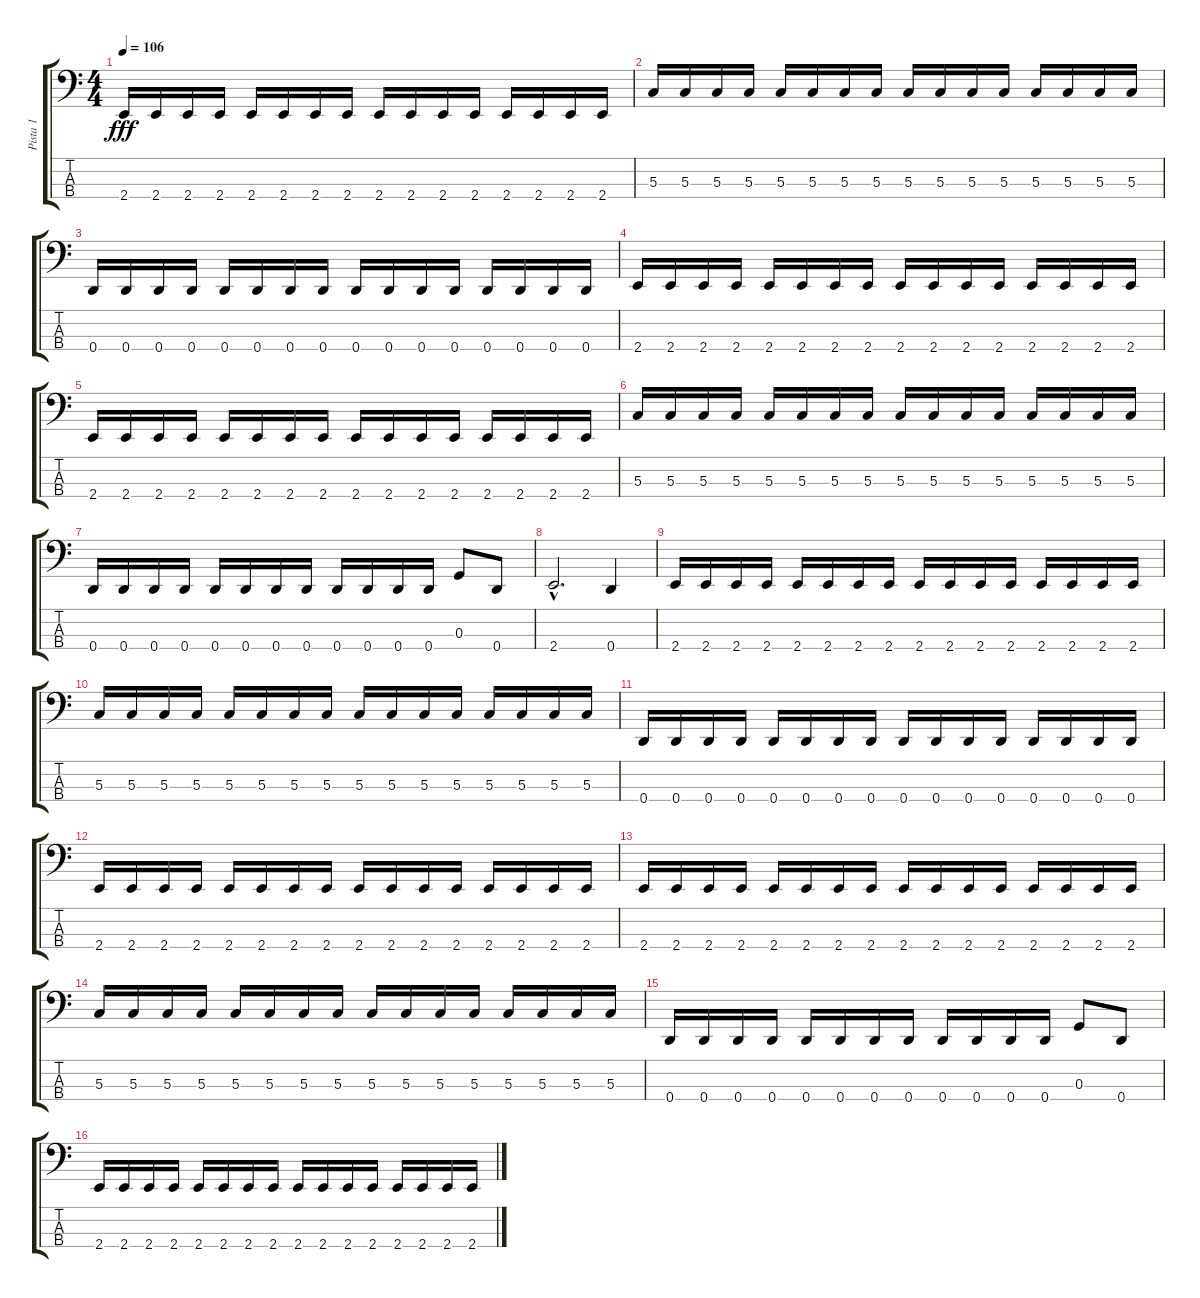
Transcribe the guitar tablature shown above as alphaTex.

\track ("Pista 1" "Pista 1") {instrument electricbasspick}
\staff {score tabs}
\tuning (F2 C2 G1 D1) {hide}
\ts (4 4)
\tempo 106
\clef f4
\ks c
2.4.16{dy fff} 2.4.16 2.4.16 2.4.16 2.4.16 2.4.16 2.4.16 2.4.16 2.4.16 2.4.16 2.4.16 2.4.16 2.4.16 2.4.16 2.4.16 2.4.16 |
5.3.16 5.3.16 5.3.16 5.3.16 5.3.16 5.3.16 5.3.16 5.3.16 5.3.16 5.3.16 5.3.16 5.3.16 5.3.16 5.3.16 5.3.16 5.3.16 |
0.4.16 0.4.16 0.4.16 0.4.16 0.4.16 0.4.16 0.4.16 0.4.16 0.4.16 0.4.16 0.4.16 0.4.16 0.4.16 0.4.16 0.4.16 0.4.16 |
2.4.16 2.4.16 2.4.16 2.4.16 2.4.16 2.4.16 2.4.16 2.4.16 2.4.16 2.4.16 2.4.16 2.4.16 2.4.16 2.4.16 2.4.16 2.4.16 |
2.4.16 2.4.16 2.4.16 2.4.16 2.4.16 2.4.16 2.4.16 2.4.16 2.4.16 2.4.16 2.4.16 2.4.16 2.4.16 2.4.16 2.4.16 2.4.16 |
5.3.16 5.3.16 5.3.16 5.3.16 5.3.16 5.3.16 5.3.16 5.3.16 5.3.16 5.3.16 5.3.16 5.3.16 5.3.16 5.3.16 5.3.16 5.3.16 |
0.4.16 0.4.16 0.4.16 0.4.16 0.4.16 0.4.16 0.4.16 0.4.16 0.4.16 0.4.16 0.4.16 0.4.16 0.3.8 0.4.8 |
2.4{hac}.2{d} 0.4.4 |
2.4.16 2.4.16 2.4.16 2.4.16 2.4.16 2.4.16 2.4.16 2.4.16 2.4.16 2.4.16 2.4.16 2.4.16 2.4.16 2.4.16 2.4.16 2.4.16 |
5.3.16 5.3.16 5.3.16 5.3.16 5.3.16 5.3.16 5.3.16 5.3.16 5.3.16 5.3.16 5.3.16 5.3.16 5.3.16 5.3.16 5.3.16 5.3.16 |
0.4.16 0.4.16 0.4.16 0.4.16 0.4.16 0.4.16 0.4.16 0.4.16 0.4.16 0.4.16 0.4.16 0.4.16 0.4.16 0.4.16 0.4.16 0.4.16 |
2.4.16 2.4.16 2.4.16 2.4.16 2.4.16 2.4.16 2.4.16 2.4.16 2.4.16 2.4.16 2.4.16 2.4.16 2.4.16 2.4.16 2.4.16 2.4.16 |
2.4.16 2.4.16 2.4.16 2.4.16 2.4.16 2.4.16 2.4.16 2.4.16 2.4.16 2.4.16 2.4.16 2.4.16 2.4.16 2.4.16 2.4.16 2.4.16 |
5.3.16 5.3.16 5.3.16 5.3.16 5.3.16 5.3.16 5.3.16 5.3.16 5.3.16 5.3.16 5.3.16 5.3.16 5.3.16 5.3.16 5.3.16 5.3.16 |
0.4.16 0.4.16 0.4.16 0.4.16 0.4.16 0.4.16 0.4.16 0.4.16 0.4.16 0.4.16 0.4.16 0.4.16 0.3.8 0.4.8 |
2.4.16 2.4.16 2.4.16 2.4.16 2.4.16 2.4.16 2.4.16 2.4.16 2.4.16 2.4.16 2.4.16 2.4.16 2.4.16 2.4.16 2.4.16 2.4.16
